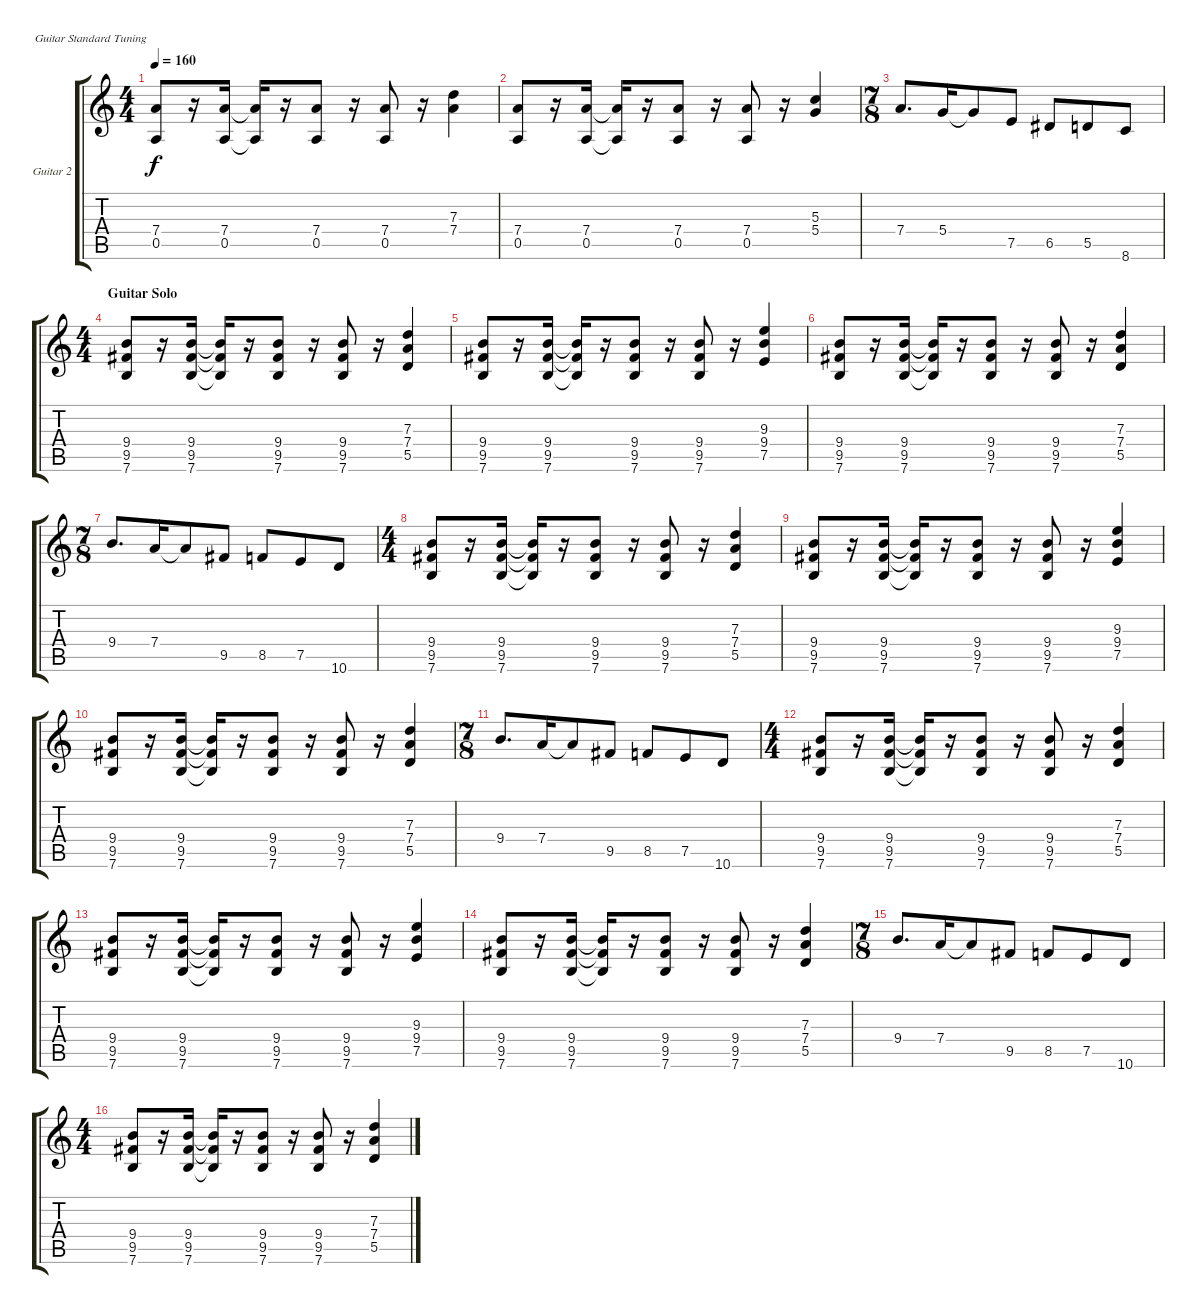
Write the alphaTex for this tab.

\bracketExtendMode groupsimilarinstruments
\firstSystemTrackNameOrientation horizontal
\otherSystemsTrackNameOrientation horizontal
\track ("Gtr. Rhythm 2" "Guitar 2") {instrument overdrivenguitar}
\staff {score tabs}
\tuning (E4 B3 G3 D3 A2 E2)
\ts (4 4)
\tempo 160
\clef g2
\ks c
(7.4 0.5).8{dy f} r.16 (7.4 0.5).16 (7.4{t} 0.5{t}).16 r.16 (7.4 0.5).8 r.16 (7.4 0.5).8 r.16 (7.3 7.4).4 |
(7.4 0.5).8 r.16 (7.4 0.5).16 (7.4{t} 0.5{t}).16 r.16 (7.4 0.5).8 r.16 (7.4 0.5).8 r.16 (5.3 5.4).4 |
\ts (7 8)
7.4.8{d} 5.4.16 5.4{t}.8 7.5.8 6.5.8 5.5.8 8.6.8 |
\ts (4 4)
\section ("" "Guitar Solo")
(9.4 9.5 7.6).8 r.16 (9.4 9.5 7.6).16 (9.4{t} 9.5{t} 7.6{t}).16 r.16 (9.4 9.5 7.6).8 r.16 (9.4 9.5 7.6).8 r.16 (7.3 7.4 5.5).4 |
(9.4 9.5 7.6).8 r.16 (9.4 9.5 7.6).16 (9.4{t} 9.5{t} 7.6{t}).16 r.16 (9.4 9.5 7.6).8 r.16 (9.4 9.5 7.6).8 r.16 (9.3 9.4 7.5).4 |
(9.4 9.5 7.6).8 r.16 (9.4 9.5 7.6).16 (9.4{t} 9.5{t} 7.6{t}).16 r.16 (9.4 9.5 7.6).8 r.16 (9.4 9.5 7.6).8 r.16 (7.3 7.4 5.5).4 |
\ts (7 8)
9.4.8{d} 7.4.16 7.4{t}.8 9.5.8 8.5.8 7.5.8 10.6.8 |
\ts (4 4)
(9.4 9.5 7.6).8 r.16 (9.4 9.5 7.6).16 (9.4{t} 9.5{t} 7.6{t}).16 r.16 (9.4 9.5 7.6).8 r.16 (9.4 9.5 7.6).8 r.16 (7.3 7.4 5.5).4 |
(9.4 9.5 7.6).8 r.16 (9.4 9.5 7.6).16 (9.4{t} 9.5{t} 7.6{t}).16 r.16 (9.4 9.5 7.6).8 r.16 (9.4 9.5 7.6).8 r.16 (9.3 9.4 7.5).4 |
(9.4 9.5 7.6).8 r.16 (9.4 9.5 7.6).16 (9.4{t} 9.5{t} 7.6{t}).16 r.16 (9.4 9.5 7.6).8 r.16 (9.4 9.5 7.6).8 r.16 (7.3 7.4 5.5).4 |
\ts (7 8)
9.4.8{d} 7.4.16 7.4{t}.8 9.5.8 8.5.8 7.5.8 10.6.8 |
\ts (4 4)
(9.4 9.5 7.6).8 r.16 (9.4 9.5 7.6).16 (9.4{t} 9.5{t} 7.6{t}).16 r.16 (9.4 9.5 7.6).8 r.16 (9.4 9.5 7.6).8 r.16 (7.3 7.4 5.5).4 |
(9.4 9.5 7.6).8 r.16 (9.4 9.5 7.6).16 (9.4{t} 9.5{t} 7.6{t}).16 r.16 (9.4 9.5 7.6).8 r.16 (9.4 9.5 7.6).8 r.16 (9.3 9.4 7.5).4 |
(9.4 9.5 7.6).8 r.16 (9.4 9.5 7.6).16 (9.4{t} 9.5{t} 7.6{t}).16 r.16 (9.4 9.5 7.6).8 r.16 (9.4 9.5 7.6).8 r.16 (7.3 7.4 5.5).4 |
\ts (7 8)
9.4.8{d} 7.4.16 7.4{t}.8 9.5.8 8.5.8 7.5.8 10.6.8 |
\ts (4 4)
(9.4 9.5 7.6).8 r.16 (9.4 9.5 7.6).16 (9.4{t} 9.5{t} 7.6{t}).16 r.16 (9.4 9.5 7.6).8 r.16 (9.4 9.5 7.6).8 r.16 (7.3 7.4 5.5).4
